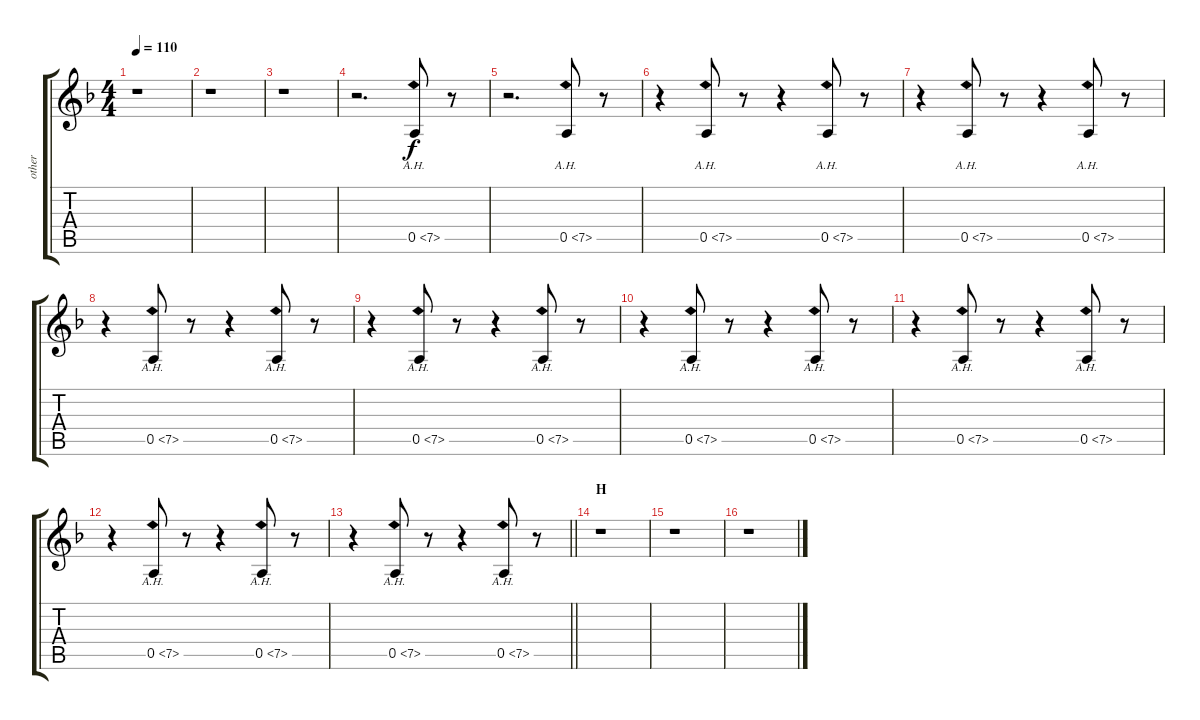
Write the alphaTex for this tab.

\track ("other" "other") {instrument electricguitarmuted}
\staff {score tabs}
\tuning (E4 B3 G3 D3 A2 D2) {hide}
\ts (4 4)
\tempo 110
\clef g2
\ks dminor
r.1{dy f} |
r.1 |
r.1 |
r.2{d} 0.5{ah 7}.8 r.8 |
r.2{d} 0.5{ah 7}.8 r.8 |
r.4 0.5{ah 7}.8 r.8 r.4 0.5{ah 7}.8 r.8 |
r.4 0.5{ah 7}.8 r.8 r.4 0.5{ah 7}.8 r.8 |
r.4 0.5{ah 7}.8 r.8 r.4 0.5{ah 7}.8 r.8 |
r.4 0.5{ah 7}.8 r.8 r.4 0.5{ah 7}.8 r.8 |
r.4 0.5{ah 7}.8 r.8 r.4 0.5{ah 7}.8 r.8 |
r.4 0.5{ah 7}.8 r.8 r.4 0.5{ah 7}.8 r.8 |
r.4 0.5{ah 7}.8 r.8 r.4 0.5{ah 7}.8 r.8 |
\barLineRight lightlight
r.4 0.5{ah 7}.8 r.8 r.4 0.5{ah 7}.8 r.8 |
\section ("" "H")
r.1 |
r.1 |
r.1
